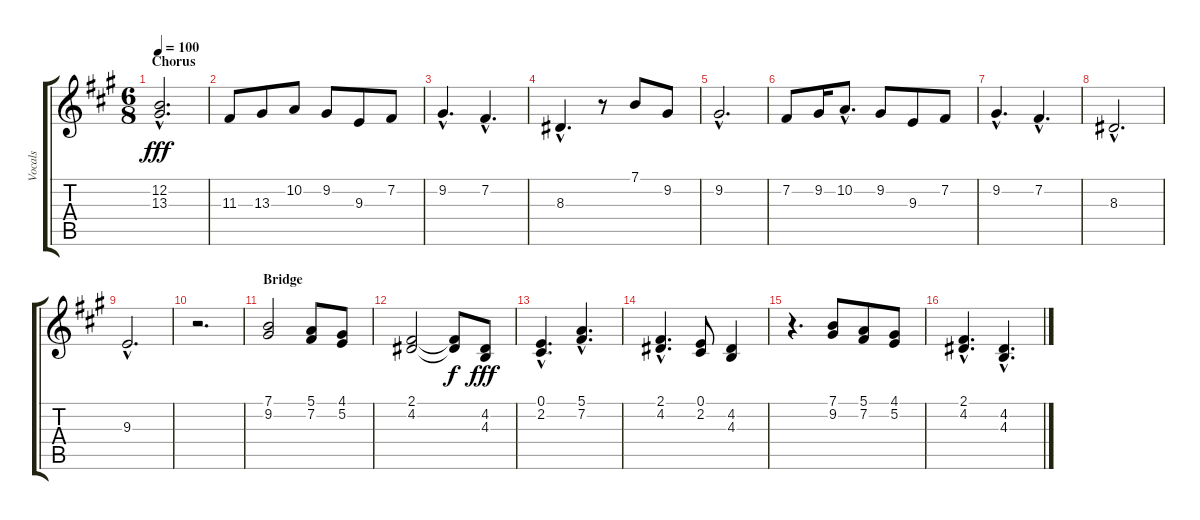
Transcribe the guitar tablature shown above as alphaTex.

\track ("Vocals" "Vocals") {instrument tenorsax}
\staff {score tabs}
\tuning (E4 B3 G3 D3 A2 E2) {hide}
\ts (6 8)
\section ("" "Chorus")
\tempo 100
\clef g2
\ks a
(12.2{hac} 13.3{hac}).2{d dy fff} |
11.3.8 13.3.8 10.2.8 9.2.8 9.3.8 7.2.8 |
9.2{hac}.4{d} 7.2{hac}.4{d} |
8.3{hac}.4{d} r.8 7.1.8 9.2.8 |
9.2{hac}.2{d} |
7.2.8 9.2.16 10.2{hac}.8{d} 9.2.8 9.3.8 7.2.8 |
9.2{hac}.4{d} 7.2{hac}.4{d} |
8.3{hac}.2{d} |
9.3{hac}.2{d} |
r.2{d} |
\section ("" "Bridge")
(7.1 9.2).2 (5.1 7.2).8 (4.1 5.2).8 |
(2.1 4.2).2 (2.1{t} 4.2{t}).8{dy f} (4.2 4.3).8{dy fff} |
(0.1{hac} 2.2{hac}).4{d} (5.1{hac} 7.2{hac}).4{d} |
(2.1{hac} 4.2{hac}).4{d} (0.1 2.2).8 (4.2 4.3).4 |
r.4{d} (7.1 9.2).8 (5.1 7.2).8 (4.1 5.2).8 |
(2.1{hac} 4.2{hac}).4{d} (4.2{hac} 4.3{hac}).4{d}
